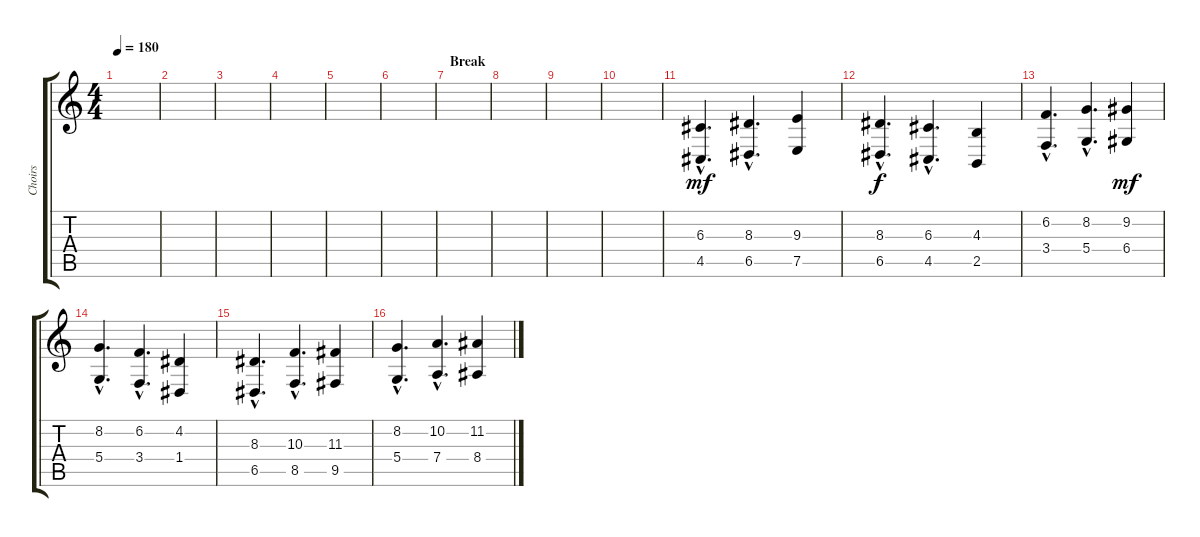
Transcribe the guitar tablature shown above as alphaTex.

\track ("Choirs" "Choirs") {instrument choiraahs}
\staff {score tabs}
\tuning (E4 B3 G3 D3 A2 E2) {hide}
\ts (4 4)
\tempo 180
\clef g2
\ks c
|
|
|
|
|
|
\section ("" "Break")
|
|
|
|
(6.3{hac} 4.5{hac}).4{d dy mf volume 8} (8.3{hac} 6.5{hac}).4{d} (9.3 7.5).4 |
(8.3{hac} 6.5{hac}).4{d dy f} (6.3{hac} 4.5{hac}).4{d} (4.3 2.5).4 |
(6.2{hac} 3.4{hac}).4{d} (8.2{hac} 5.4{hac}).4{d} (9.2 6.4).4{dy mf} |
(8.2{hac} 5.4{hac}).4{d} (6.2{hac} 3.4{hac}).4{d} (4.2 1.4).4 |
(8.3{hac} 6.5{hac}).4{d} (10.3{hac} 8.5{hac}).4{d} (11.3 9.5).4 |
(8.2{hac} 5.4{hac}).4{d} (10.2{hac} 7.4{hac}).4{d} (11.2 8.4).4
